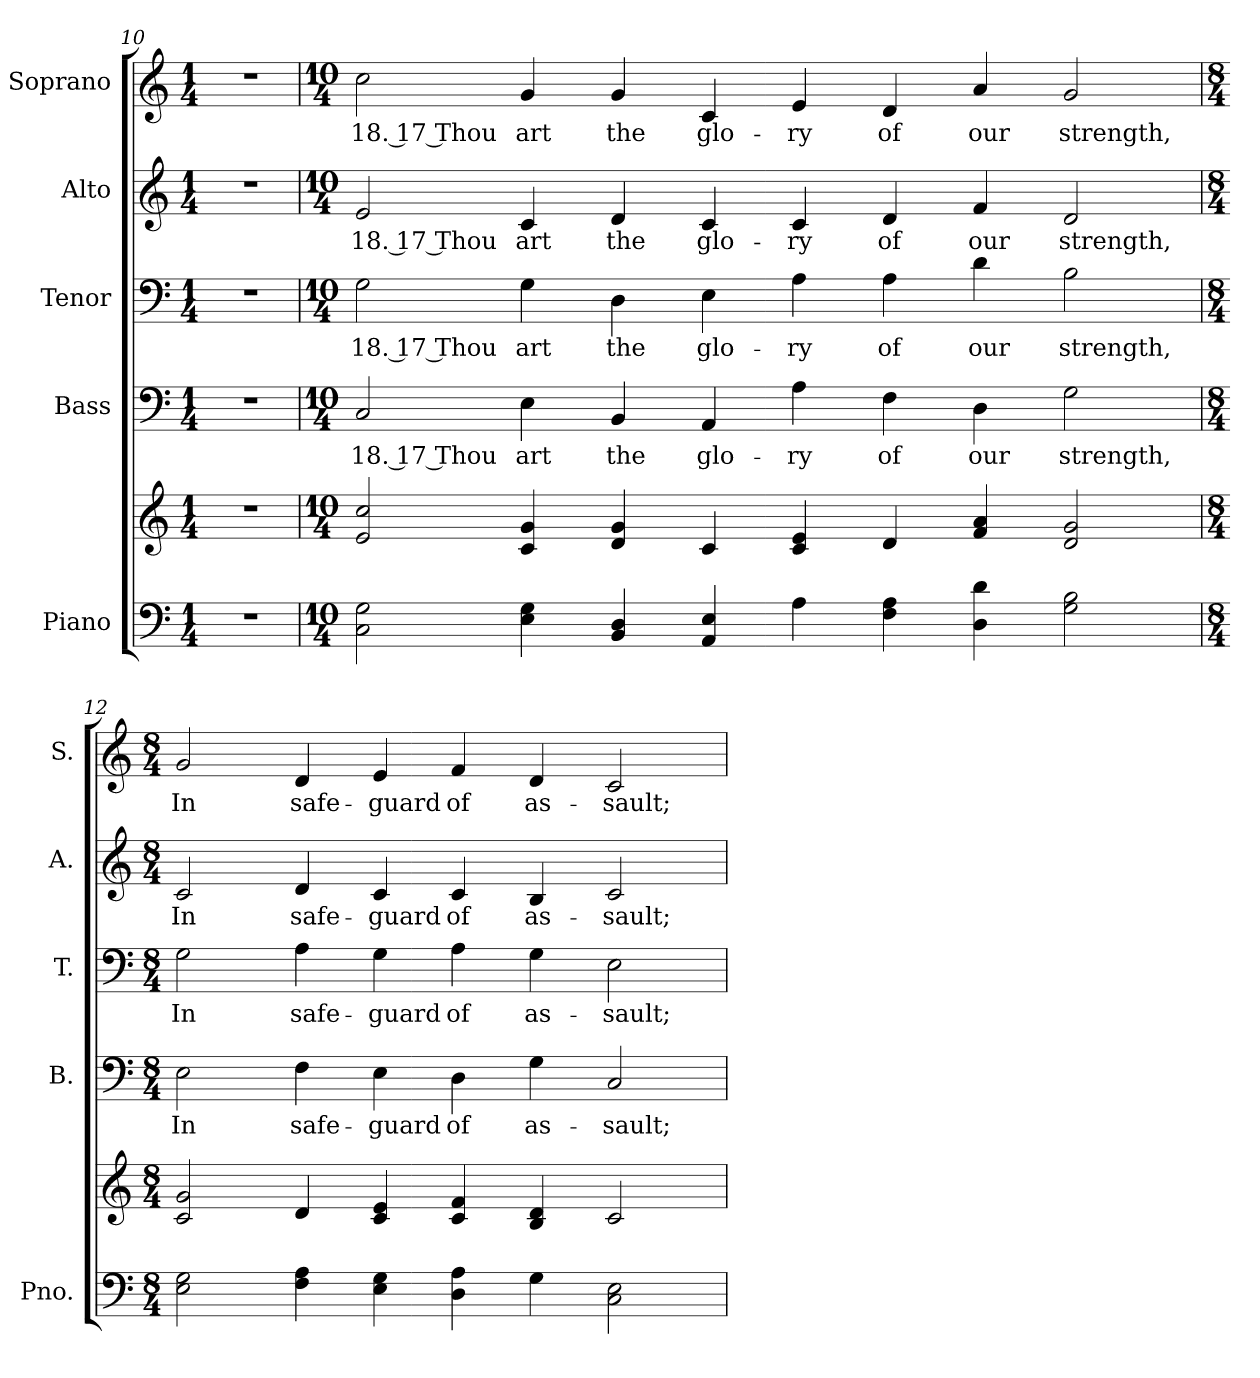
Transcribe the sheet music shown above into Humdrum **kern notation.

**kern	**kern	**kern	**text	**kern	**text	**kern	**text	**kern	**text
*part5	*part5	*part4	*part4	*part3	*part3	*part2	*part2	*part1	*part1
*staff6	*staff5	*staff4	*staff4	*staff3	*staff3	*staff2	*staff2	*staff1	*staff1
*I"Piano	*	*I"Bass	*	*I"Tenor	*	*I"Alto	*	*I"Soprano	*
*I'Pno.	*	*I'B.	*	*I'T.	*	*I'A.	*	*I'S.	*
*clefF4	*clefG2	*clefF4	*	*clefF4	*	*clefG2	*	*clefG2	*
*k[]	*k[]	*k[]	*	*k[]	*	*k[]	*	*k[]	*
*C:	*C:	*C:	*	*C:	*	*C:	*	*C:	*
*M1/4	*M1/4	*M1/4	*	*M1/4	*	*M1/4	*	*M1/4	*
=10	=10	=10	=10	=10	=10	=10	=10	=10	=10
!LO:N:vis=1	!LO:N:vis=1	!LO:N:vis=1	!	!LO:N:vis=1	!	!LO:N:vis=1	!	!LO:N:vis=1	!
4r	4r	4r	.	4r	.	4r	.	4r	.
!!LO:PB:g=z
=11	=11	=11	=11	=11	=11	=11	=11	=11	=11
*M10/4	*M10/4	*M10/4	*	*M10/4	*	*M10/4	*	*M10/4	*
!	!	!	!LO:LY:b:color=#000000	!	!	!	!	!	!
!	!	!	!	!	!LO:LY:b:color=#000000	!	!	!	!
!	!	!	!	!	!	!	!LO:LY:b:color=#000000	!	!
!	!	!	!	!	!	!	!	!	!LO:LY:b:color=#000000
2Ci\ 2Gi	2ei/ 2cci	2Ci/	18. 17 Thou	2Gi\	18. 17 Thou	2ei/	18. 17 Thou	2cci\	18. 17 Thou
!	!	!	!LO:LY:b:color=#000000	!	!	!	!	!	!
!	!	!	!	!	!LO:LY:b:color=#000000	!	!	!	!
!	!	!	!	!	!	!	!LO:LY:b:color=#000000	!	!
!	!	!	!	!	!	!	!	!	!LO:LY:b:color=#000000
4Ei\ 4Gi	4ci/ 4gi	4Ei\	art	4Gi\	art	4ci/	art	4gi/	art
!	!	!	!LO:LY:b:color=#000000	!	!	!	!	!	!
!	!	!	!	!	!LO:LY:b:color=#000000	!	!	!	!
!	!	!	!	!	!	!	!LO:LY:b:color=#000000	!	!
!	!	!	!	!	!	!	!	!	!LO:LY:b:color=#000000
4BBi/ 4Di	4di/ 4gi	4BBi/	the	4Di\	the	4di/	the	4gi/	the
!	!	!	!LO:LY:b:color=#000000	!	!	!	!	!	!
!	!	!	!	!	!LO:LY:b:color=#000000	!	!	!	!
!	!	!	!	!	!	!	!LO:LY:b:color=#000000	!	!
!	!	!	!	!	!	!	!	!	!LO:LY:b:color=#000000
4AAi/ 4Ei	4ci/	4AAi/	glo-	4Ei\	glo-	4ci/	glo-	4ci/	glo-
!	!	!	!LO:LY:b:color=#000000	!	!	!	!	!	!
!	!	!	!	!	!LO:LY:b:color=#000000	!	!	!	!
!	!	!	!	!	!	!	!LO:LY:b:color=#000000	!	!
!	!	!	!	!	!	!	!	!	!LO:LY:b:color=#000000
4Ai\	4ci/ 4ei	4Ai\	-ry	4Ai\	-ry	4ci/	-ry	4ei/	-ry
!	!	!	!LO:LY:b:color=#000000	!	!	!	!	!	!
!	!	!	!	!	!LO:LY:b:color=#000000	!	!	!	!
!	!	!	!	!	!	!	!LO:LY:b:color=#000000	!	!
!	!	!	!	!	!	!	!	!	!LO:LY:b:color=#000000
4Fi\ 4Ai	4di/	4Fi\	of	4Ai\	of	4di/	of	4di/	of
!	!	!	!LO:LY:b:color=#000000	!	!	!	!	!	!
!	!	!	!	!	!LO:LY:b:color=#000000	!	!	!	!
!	!	!	!	!	!	!	!LO:LY:b:color=#000000	!	!
!	!	!	!	!	!	!	!	!	!LO:LY:b:color=#000000
4Di\ 4di	4fi/ 4ai	4Di\	our	4di\	our	4fi/	our	4ai/	our
!	!	!	!LO:LY:b:color=#000000	!	!	!	!	!	!
!	!	!	!	!	!LO:LY:b:color=#000000	!	!	!	!
!	!	!	!	!	!	!	!LO:LY:b:color=#000000	!	!
!	!	!	!	!	!	!	!	!	!LO:LY:b:color=#000000
2Gi\ 2Bi	2di/ 2gi	2Gi\	strength,	2Bi\	strength,	2di/	strength,	2gi/	strength,
=12	=12	=12	=12	=12	=12	=12	=12	=12	=12
*M8/4	*M8/4	*M8/4	*	*M8/4	*	*M8/4	*	*M8/4	*
!	!	!	!LO:LY:b:color=#000000	!	!	!	!	!	!
!	!	!	!	!	!LO:LY:b:color=#000000	!	!	!	!
!	!	!	!	!	!	!	!LO:LY:b:color=#000000	!	!
!	!	!	!	!	!	!	!	!	!LO:LY:b:color=#000000
2Ei\ 2Gi	2ci/ 2gi	2Ei\	In	2Gi\	In	2ci/	In	2gi/	In
!	!	!	!LO:LY:b:color=#000000	!	!	!	!	!	!
!	!	!	!	!	!LO:LY:b:color=#000000	!	!	!	!
!	!	!	!	!	!	!	!LO:LY:b:color=#000000	!	!
!	!	!	!	!	!	!	!	!	!LO:LY:b:color=#000000
4Fi\ 4Ai	4di/	4Fi\	safe-	4Ai\	safe-	4di/	safe-	4di/	safe-
!	!	!	!LO:LY:b:color=#000000	!	!	!	!	!	!
!	!	!	!	!	!LO:LY:b:color=#000000	!	!	!	!
!	!	!	!	!	!	!	!LO:LY:b:color=#000000	!	!
!	!	!	!	!	!	!	!	!	!LO:LY:b:color=#000000
4Ei\ 4Gi	4ci/ 4ei	4Ei\	-guard	4Gi\	-guard	4ci/	-guard	4ei/	-guard
!	!	!	!LO:LY:b:color=#000000	!	!	!	!	!	!
!	!	!	!	!	!LO:LY:b:color=#000000	!	!	!	!
!	!	!	!	!	!	!	!LO:LY:b:color=#000000	!	!
!	!	!	!	!	!	!	!	!	!LO:LY:b:color=#000000
4Di\ 4Ai	4ci/ 4fi	4Di\	of	4Ai\	of	4ci/	of	4fi/	of
!	!	!	!LO:LY:b:color=#000000	!	!	!	!	!	!
!	!	!	!	!	!LO:LY:b:color=#000000	!	!	!	!
!	!	!	!	!	!	!	!LO:LY:b:color=#000000	!	!
!	!	!	!	!	!	!	!	!	!LO:LY:b:color=#000000
4Gi\	4Bi/ 4di	4Gi\	as-	4Gi\	as-	4Bi/	as-	4di/	as-
!	!	!	!LO:LY:b:color=#000000	!	!	!	!	!	!
!	!	!	!	!	!LO:LY:b:color=#000000	!	!	!	!
!	!	!	!	!	!	!	!LO:LY:b:color=#000000	!	!
!	!	!	!	!	!	!	!	!	!LO:LY:b:color=#000000
2Ci\ 2Ei	2ci/	2Ci/	-sault;	2Ei\	-sault;	2ci/	-sault;	2ci/	-sault;
=	=	=	=	=	=	=	=	=	=
*-	*-	*-	*-	*-	*-	*-	*-	*-	*-
